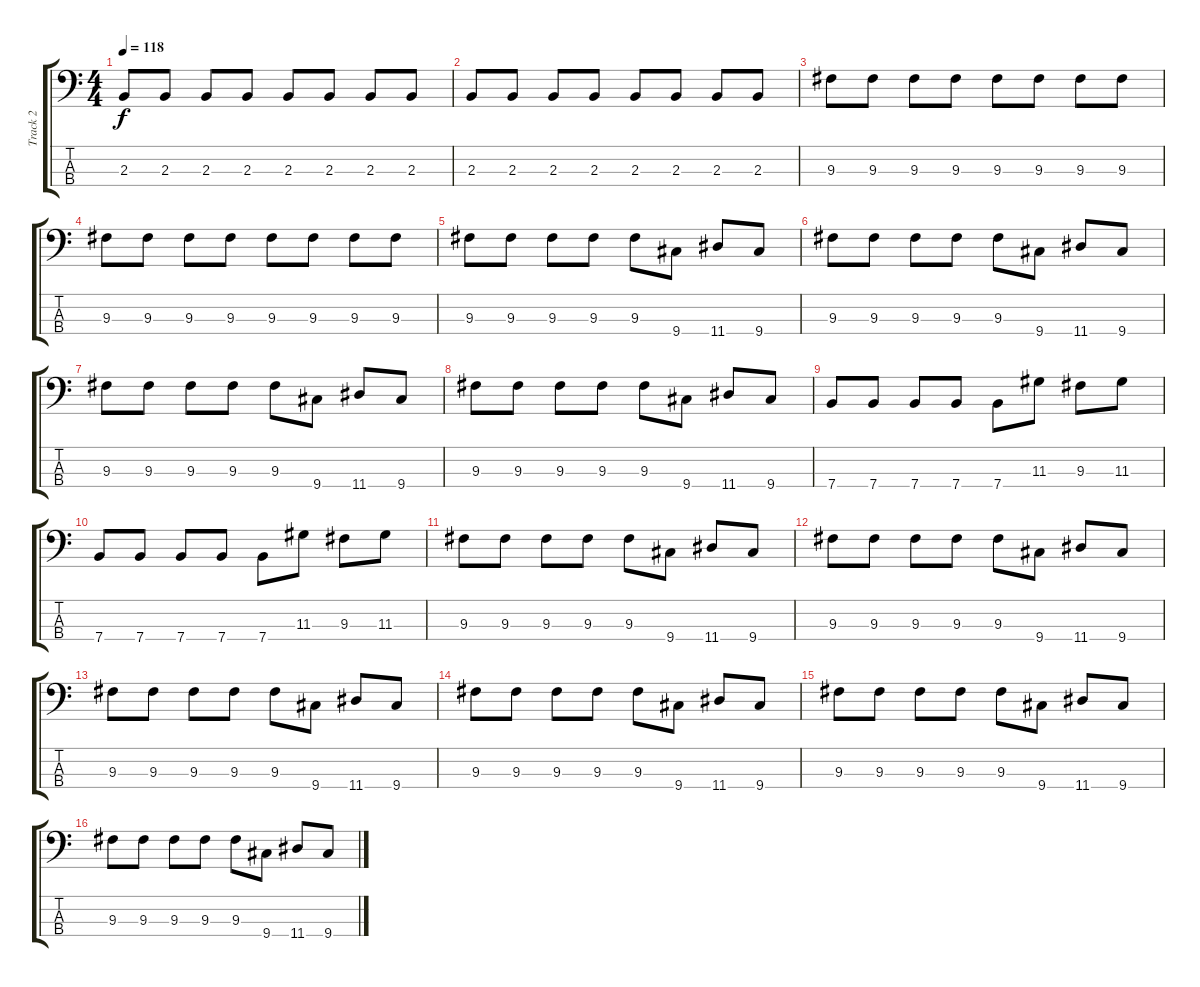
\track ("Track 2" "Track 2") {instrument electricbassfinger}
\staff {score tabs}
\tuning (G2 D2 A1 E1) {hide}
\ts (4 4)
\tempo 118
\clef f4
\ks c
2.3.8{dy f} 2.3.8 2.3.8 2.3.8 2.3.8 2.3.8 2.3.8 2.3.8 |
2.3.8 2.3.8 2.3.8 2.3.8 2.3.8 2.3.8 2.3.8 2.3.8 |
9.3.8 9.3.8 9.3.8 9.3.8 9.3.8 9.3.8 9.3.8 9.3.8 |
9.3.8 9.3.8 9.3.8 9.3.8 9.3.8 9.3.8 9.3.8 9.3.8 |
9.3.8 9.3.8 9.3.8 9.3.8 9.3.8 9.4.8 11.4.8 9.4.8 |
9.3.8 9.3.8 9.3.8 9.3.8 9.3.8 9.4.8 11.4.8 9.4.8 |
9.3.8 9.3.8 9.3.8 9.3.8 9.3.8 9.4.8 11.4.8 9.4.8 |
9.3.8 9.3.8 9.3.8 9.3.8 9.3.8 9.4.8 11.4.8 9.4.8 |
7.4.8 7.4.8 7.4.8 7.4.8 7.4.8 11.3.8 9.3.8 11.3.8 |
7.4.8 7.4.8 7.4.8 7.4.8 7.4.8 11.3.8 9.3.8 11.3.8 |
9.3.8 9.3.8 9.3.8 9.3.8 9.3.8 9.4.8 11.4.8 9.4.8 |
9.3.8 9.3.8 9.3.8 9.3.8 9.3.8 9.4.8 11.4.8 9.4.8 |
9.3.8 9.3.8 9.3.8 9.3.8 9.3.8 9.4.8 11.4.8 9.4.8 |
9.3.8 9.3.8 9.3.8 9.3.8 9.3.8 9.4.8 11.4.8 9.4.8 |
9.3.8 9.3.8 9.3.8 9.3.8 9.3.8 9.4.8 11.4.8 9.4.8 |
9.3.8 9.3.8 9.3.8 9.3.8 9.3.8 9.4.8 11.4.8 9.4.8
